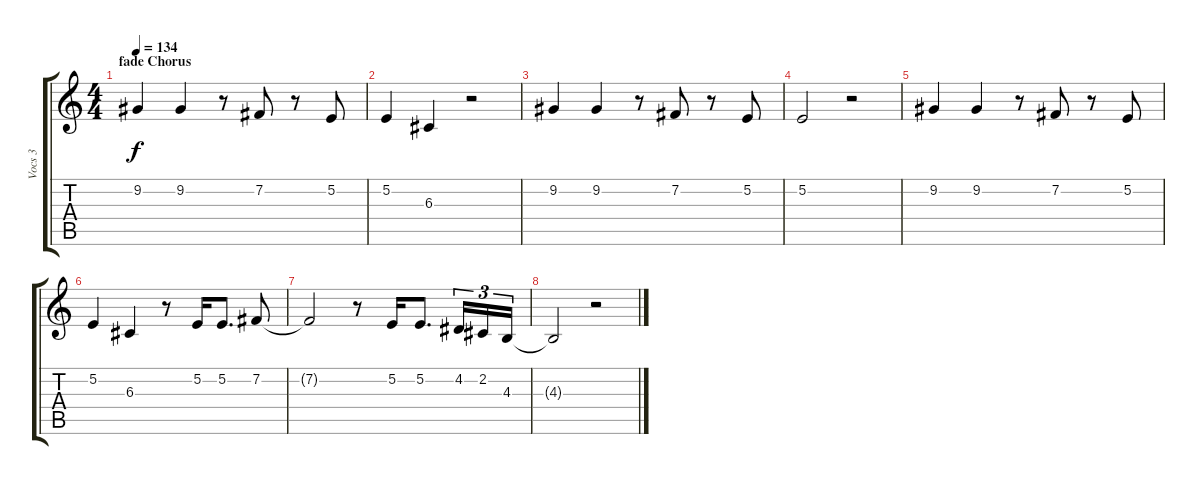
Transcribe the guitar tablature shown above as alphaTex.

\track ("Vocs 3" "Vocs 3") {instrument flute}
\staff {score tabs}
\tuning (E4 B3 G3 D3 A2 E2) {hide}
\ts (4 4)
\section ("" "fade Chorus")
\tempo 134
\clef g2
\ks c
9.2.4{dy f} 9.2.4 r.8 7.2.8 r.8 5.2.8 |
5.2.4 6.3.4 r.2 |
9.2.4 9.2.4 r.8 7.2.8 r.8 5.2.8 |
5.2.2 r.2 |
9.2.4 9.2.4 r.8 7.2.8 r.8 5.2.8 |
5.2.4 6.3.4 r.8 5.2.16 5.2.8{d} 7.2.8 |
7.2{t}.2 r.8 5.2.16 5.2.8{d} 4.2.16{tu (3 2)} 2.2.16{tu (3 2)} 4.3.16{tu (3 2)} |
4.3{t}.2 r.2
